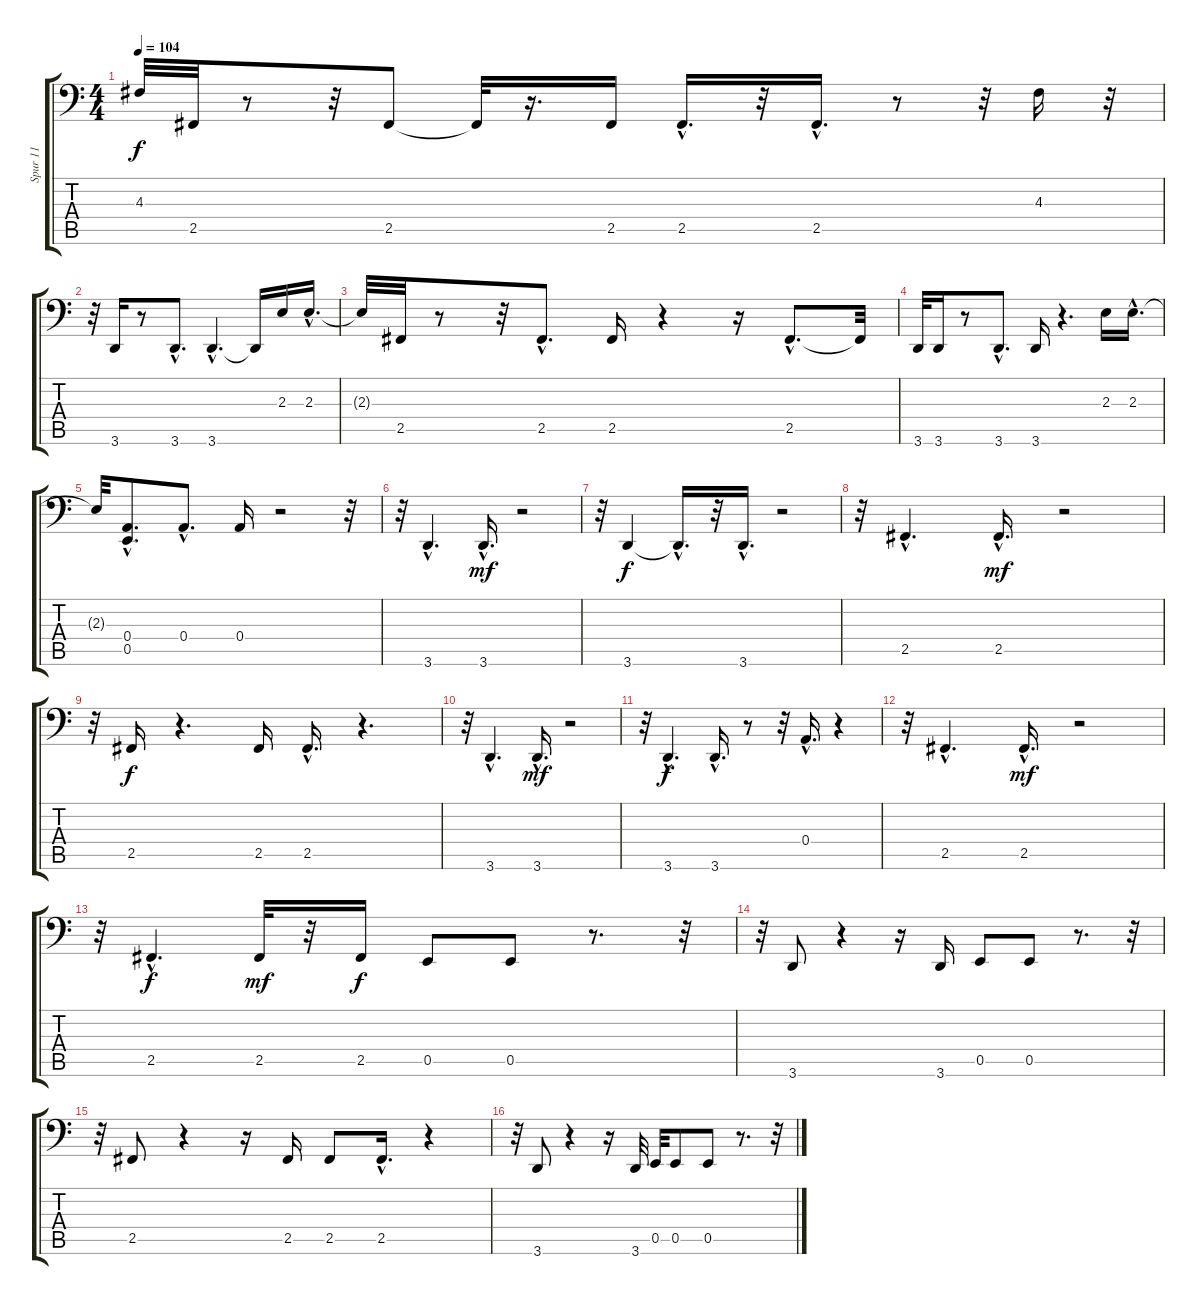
\track ("Spur 11" "Spur 11") {instrument electricbassfinger}
\staff {score tabs}
\tuning (C3 G2 D2 A1 E1 B0) {hide}
\ts (4 4)
\tempo 104
\clef f4
\ks c
4.3.32{dy f} 2.5.32 r.8 r.32 2.5.8 2.5{t}.32 r.16{d} 2.5.16 2.5{hac}.16{d} r.32 2.5{hac}.16{d} r.8 r.32 4.3.16 r.32 |
r.32 3.6.16 r.8 3.6{hac}.8{d} 3.6{hac}.4{d} 3.6{t}.16 2.3.16 2.3{hac}.16{d} |
2.3{t}.32 2.5.32 r.8 r.32 2.5{hac}.8{d} 2.5.16 r.4 r.16 2.5{hac}.8{d} 2.5{t}.32 |
3.6.32 3.6.16 r.8 3.6{hac}.8{d} 3.6.16 r.4{d} 2.3.16 2.3{hac}.16{d} |
2.3{t}.32 (0.4{hac} 0.5).8{d} 0.4{hac}.8{d} 0.4.16 r.2 r.32 |
r.32 3.6{hac}.4{d} 3.6{hac}.16{d dy mf} r.2 |
r.32 3.6.4{dy f} 3.6{hac t}.16{d} r.32 3.6{hac}.16{d} r.2 |
r.32 2.5{hac}.4{d} 2.5{hac}.16{d dy mf} r.2 |
r.32 2.5.16{dy f} r.4{d} 2.5.16 2.5{hac}.16{d} r.4{d} |
r.32 3.6{hac}.4{d} 3.6{hac}.16{d dy mf} r.2 |
r.32 3.6{hac}.4{d dy f} 3.6{hac}.16{d} r.8 r.32 0.4{hac}.16{d} r.4 |
r.32 2.5{hac}.4{d} 2.5{hac}.16{d dy mf} r.2 |
r.32 2.5{hac}.4{d dy f} 2.5.32{dy mf} r.32 2.5.16{dy f} 0.5.8 0.5.8 r.8{d} r.32 |
r.32 3.6.8 r.4 r.16 3.6.16 0.5.8 0.5.8 r.8{d} r.32 |
r.32 2.5.8 r.4 r.16 2.5.16 2.5.8 2.5{hac}.16{d} r.4 |
r.32 3.6.8 r.4 r.16 3.6.32 0.5.32 0.5.8 0.5.8 r.8{d} r.32
